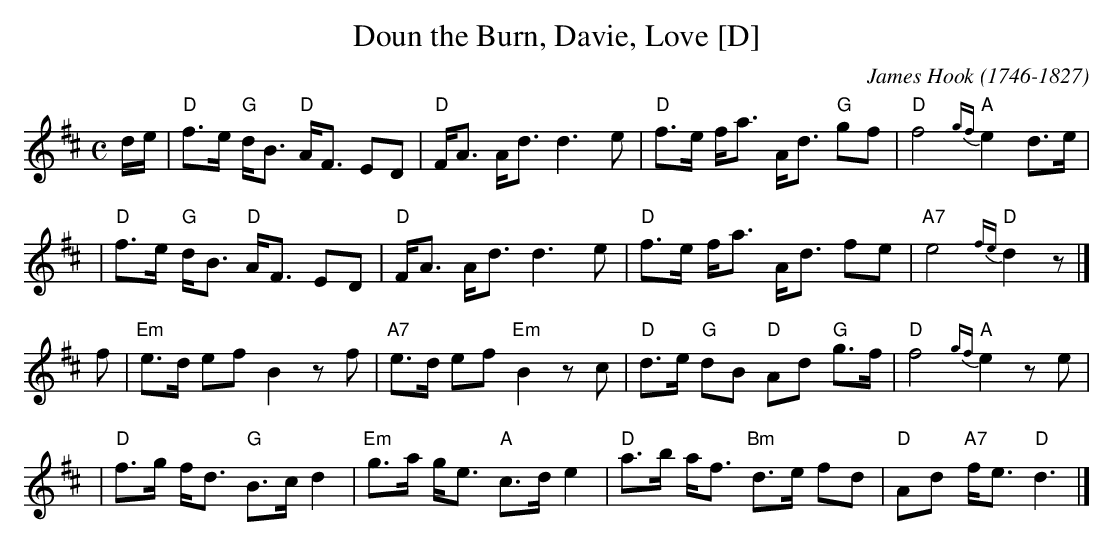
X:1
T: Doun the Burn, Davie, Love [D]
C: James Hook (1746-1827)
M: C
L: 1/16
K: D
de \
| "D"f3e "G"dB3 "D"AF3 E2D2 | "D"FA3 Ad3 d6 e2 \
| "D"f3e fa3 Ad3 "G"g2f2 | "D"f8 "A"{gf}e4 d3e |
| "D"f3e "G"dB3 "D"AF3 E2D2 | "D"FA3 Ad3 d6 e2 \
| "D"f3e fa3  Ad3 f2e2 | "A7"e8 "D"{fe}d4 z2 |]
f2 \
| "Em"e3d e2f2 B4 z2f2 | "A7"e3d e2f2 "Em"B4 z2c2 \
| "D"d3e "G"d2B2 "D"A2d2 "G"g3f | "D"f8 "A"{gf}e4 z2e2 |
| "D"f3g fd3 "G"B3c d4 | "Em"g3a ge3 "A"c3d e4 \
| "D"a3b af3 "Bm"d3e f2d2 | "D"A2d2 "A7"fe3 "D"d6 |]
